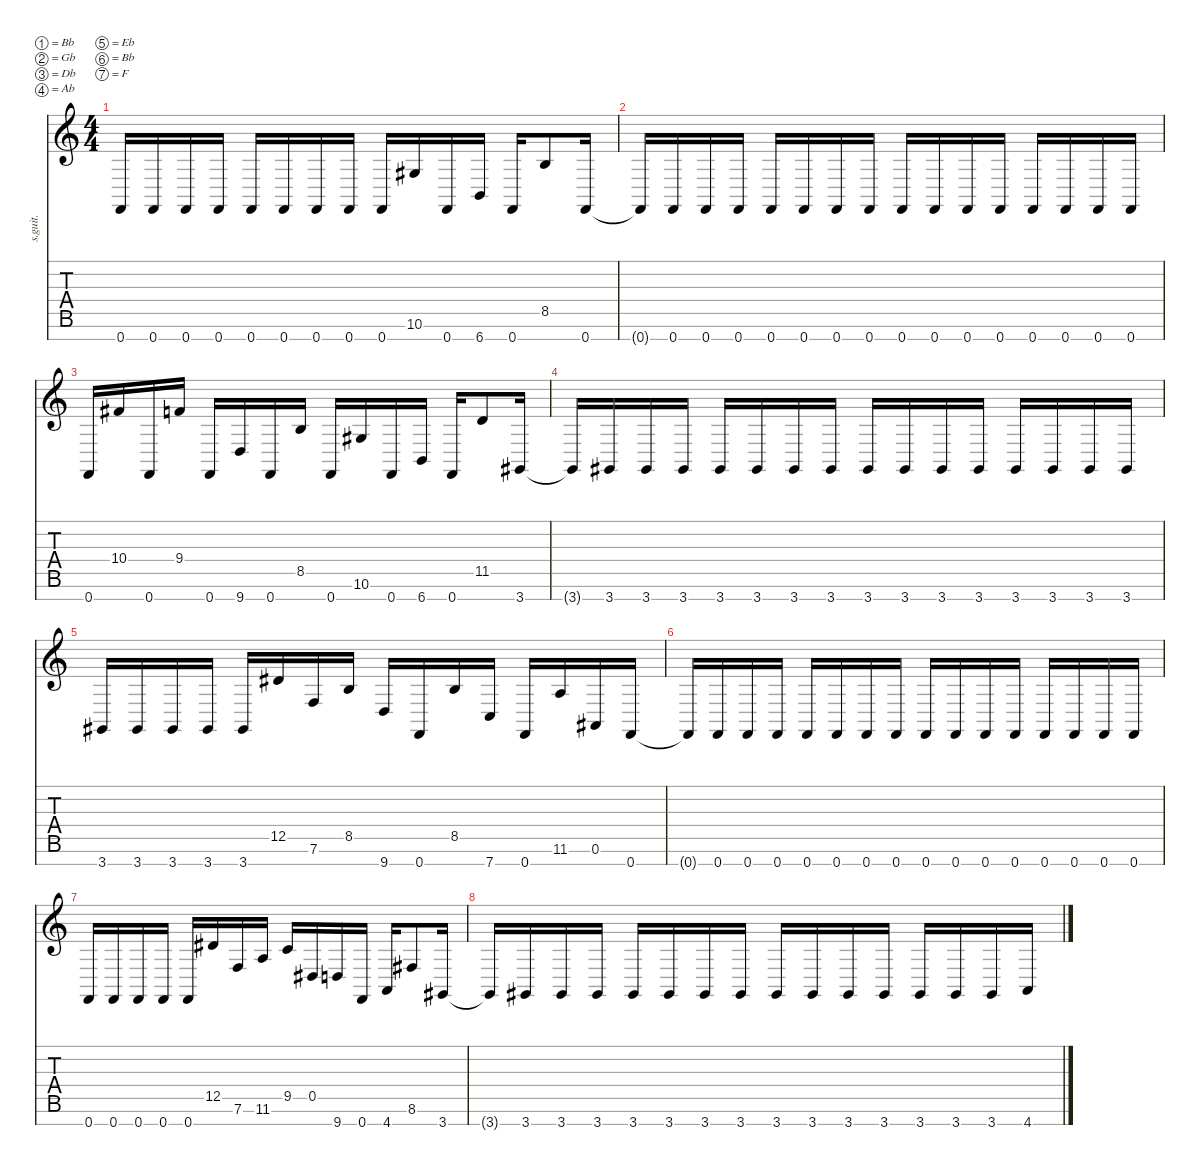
\defaultSystemsLayout 4
\hideDynamics
\bracketExtendMode nobrackets
\track ("Fredrik Thordendal" "s.guit.") {instrument distortionguitar}
\staff {score tabs}
\tuning (Bb3 Gb3 Db3 Ab2 Eb2 Bb1 F1)
\ts (4 4)
\tempo (110 hide)
\clef g2
\ks c
0.7.16{lyrics (0 "") lyrics (1 "") lyrics (2 "") lyrics (3 "") lyrics (4 "") dy f} 0.7.16{lyrics (0 "") lyrics (1 "") lyrics (2 "") lyrics (3 "") lyrics (4 "")} 0.7.16{lyrics (0 "") lyrics (1 "") lyrics (2 "") lyrics (3 "") lyrics (4 "")} 0.7.16{lyrics (0 "") lyrics (1 "") lyrics (2 "") lyrics (3 "") lyrics (4 "")} 0.7.16{lyrics (0 "") lyrics (1 "") lyrics (2 "") lyrics (3 "") lyrics (4 "")} 0.7.16{lyrics (0 "") lyrics (1 "") lyrics (2 "") lyrics (3 "") lyrics (4 "")} 0.7.16{lyrics (0 "") lyrics (1 "") lyrics (2 "") lyrics (3 "") lyrics (4 "")} 0.7.16{lyrics (0 "") lyrics (1 "") lyrics (2 "") lyrics (3 "") lyrics (4 "")} 0.7.16{lyrics (0 "") lyrics (1 "") lyrics (2 "") lyrics (3 "") lyrics (4 "")} 10.6{acc #}.16{lyrics (0 "") lyrics (1 "") lyrics (2 "") lyrics (3 "") lyrics (4 "")} 0.7.16{lyrics (0 "") lyrics (1 "") lyrics (2 "") lyrics (3 "") lyrics (4 "")} 6.7.16{lyrics (0 "") lyrics (1 "") lyrics (2 "") lyrics (3 "") lyrics (4 "")} 0.7.16{lyrics (0 "") lyrics (1 "") lyrics (2 "") lyrics (3 "") lyrics (4 "")} 8.5.8{lyrics (0 "") lyrics (1 "") lyrics (2 "") lyrics (3 "") lyrics (4 "")} 0.7.16{lyrics (0 "") lyrics (1 "") lyrics (2 "") lyrics (3 "") lyrics (4 "")} |
0.7{t}.16{lyrics (0 "") lyrics (1 "") lyrics (2 "") lyrics (3 "") lyrics (4 "")} 0.7.16{lyrics (0 "") lyrics (1 "") lyrics (2 "") lyrics (3 "") lyrics (4 "")} 0.7.16{lyrics (0 "") lyrics (1 "") lyrics (2 "") lyrics (3 "") lyrics (4 "")} 0.7.16{lyrics (0 "") lyrics (1 "") lyrics (2 "") lyrics (3 "") lyrics (4 "")} 0.7.16{lyrics (0 "") lyrics (1 "") lyrics (2 "") lyrics (3 "") lyrics (4 "")} 0.7.16{lyrics (0 "") lyrics (1 "") lyrics (2 "") lyrics (3 "") lyrics (4 "")} 0.7.16{lyrics (0 "") lyrics (1 "") lyrics (2 "") lyrics (3 "") lyrics (4 "")} 0.7.16{lyrics (0 "") lyrics (1 "") lyrics (2 "") lyrics (3 "") lyrics (4 "")} 0.7.16{lyrics (0 "") lyrics (1 "") lyrics (2 "") lyrics (3 "") lyrics (4 "")} 0.7.16{lyrics (0 "") lyrics (1 "") lyrics (2 "") lyrics (3 "") lyrics (4 "")} 0.7.16{lyrics (0 "") lyrics (1 "") lyrics (2 "") lyrics (3 "") lyrics (4 "")} 0.7.16{lyrics (0 "") lyrics (1 "") lyrics (2 "") lyrics (3 "") lyrics (4 "")} 0.7.16{lyrics (0 "") lyrics (1 "") lyrics (2 "") lyrics (3 "") lyrics (4 "")} 0.7.16{lyrics (0 "") lyrics (1 "") lyrics (2 "") lyrics (3 "") lyrics (4 "")} 0.7.16{lyrics (0 "") lyrics (1 "") lyrics (2 "") lyrics (3 "") lyrics (4 "")} 0.7.16{lyrics (0 "") lyrics (1 "") lyrics (2 "") lyrics (3 "") lyrics (4 "")} |
0.7.16{lyrics (0 "") lyrics (1 "") lyrics (2 "") lyrics (3 "") lyrics (4 "")} 10.4{acc #}.16{lyrics (0 "") lyrics (1 "") lyrics (2 "") lyrics (3 "") lyrics (4 "")} 0.7.16{lyrics (0 "") lyrics (1 "") lyrics (2 "") lyrics (3 "") lyrics (4 "")} 9.4.16{lyrics (0 "") lyrics (1 "") lyrics (2 "") lyrics (3 "") lyrics (4 "")} 0.7.16{lyrics (0 "") lyrics (1 "") lyrics (2 "") lyrics (3 "") lyrics (4 "")} 9.7.16{lyrics (0 "") lyrics (1 "") lyrics (2 "") lyrics (3 "") lyrics (4 "")} 0.7.16{lyrics (0 "") lyrics (1 "") lyrics (2 "") lyrics (3 "") lyrics (4 "")} 8.5.16{lyrics (0 "") lyrics (1 "") lyrics (2 "") lyrics (3 "") lyrics (4 "")} 0.7.16{lyrics (0 "") lyrics (1 "") lyrics (2 "") lyrics (3 "") lyrics (4 "")} 10.6{acc #}.16{lyrics (0 "") lyrics (1 "") lyrics (2 "") lyrics (3 "") lyrics (4 "")} 0.7.16{lyrics (0 "") lyrics (1 "") lyrics (2 "") lyrics (3 "") lyrics (4 "")} 6.7.16{lyrics (0 "") lyrics (1 "") lyrics (2 "") lyrics (3 "") lyrics (4 "")} 0.7.16{lyrics (0 "") lyrics (1 "") lyrics (2 "") lyrics (3 "") lyrics (4 "")} 11.5.8{lyrics (0 "") lyrics (1 "") lyrics (2 "") lyrics (3 "") lyrics (4 "")} 3.7{acc #}.16{lyrics (0 "") lyrics (1 "") lyrics (2 "") lyrics (3 "") lyrics (4 "")} |
3.7{t acc #}.16{lyrics (0 "") lyrics (1 "") lyrics (2 "") lyrics (3 "") lyrics (4 "")} 3.7{acc #}.16{lyrics (0 "") lyrics (1 "") lyrics (2 "") lyrics (3 "") lyrics (4 "")} 3.7{acc #}.16{lyrics (0 "") lyrics (1 "") lyrics (2 "") lyrics (3 "") lyrics (4 "")} 3.7{acc #}.16{lyrics (0 "") lyrics (1 "") lyrics (2 "") lyrics (3 "") lyrics (4 "")} 3.7{acc #}.16{lyrics (0 "") lyrics (1 "") lyrics (2 "") lyrics (3 "") lyrics (4 "")} 3.7{acc #}.16{lyrics (0 "") lyrics (1 "") lyrics (2 "") lyrics (3 "") lyrics (4 "")} 3.7{acc #}.16{lyrics (0 "") lyrics (1 "") lyrics (2 "") lyrics (3 "") lyrics (4 "")} 3.7{acc #}.16{lyrics (0 "") lyrics (1 "") lyrics (2 "") lyrics (3 "") lyrics (4 "")} 3.7{acc #}.16{lyrics (0 "") lyrics (1 "") lyrics (2 "") lyrics (3 "") lyrics (4 "")} 3.7{acc #}.16{lyrics (0 "") lyrics (1 "") lyrics (2 "") lyrics (3 "") lyrics (4 "")} 3.7{acc #}.16{lyrics (0 "") lyrics (1 "") lyrics (2 "") lyrics (3 "") lyrics (4 "")} 3.7{acc #}.16{lyrics (0 "") lyrics (1 "") lyrics (2 "") lyrics (3 "") lyrics (4 "")} 3.7{acc #}.16{lyrics (0 "") lyrics (1 "") lyrics (2 "") lyrics (3 "") lyrics (4 "")} 3.7{acc #}.16{lyrics (0 "") lyrics (1 "") lyrics (2 "") lyrics (3 "") lyrics (4 "")} 3.7{acc #}.16{lyrics (0 "") lyrics (1 "") lyrics (2 "") lyrics (3 "") lyrics (4 "")} 3.7{acc #}.16{lyrics (0 "") lyrics (1 "") lyrics (2 "") lyrics (3 "") lyrics (4 "")} |
3.7{acc #}.16{lyrics (0 "") lyrics (1 "") lyrics (2 "") lyrics (3 "") lyrics (4 "")} 3.7{acc #}.16{lyrics (0 "") lyrics (1 "") lyrics (2 "") lyrics (3 "") lyrics (4 "")} 3.7{acc #}.16{lyrics (0 "") lyrics (1 "") lyrics (2 "") lyrics (3 "") lyrics (4 "")} 3.7{acc #}.16{lyrics (0 "") lyrics (1 "") lyrics (2 "") lyrics (3 "") lyrics (4 "")} 3.7{acc #}.16{lyrics (0 "") lyrics (1 "") lyrics (2 "") lyrics (3 "") lyrics (4 "")} 12.5{acc #}.16{lyrics (0 "") lyrics (1 "") lyrics (2 "") lyrics (3 "") lyrics (4 "")} 7.6.16{lyrics (0 "") lyrics (1 "") lyrics (2 "") lyrics (3 "") lyrics (4 "")} 8.5.16{lyrics (0 "") lyrics (1 "") lyrics (2 "") lyrics (3 "") lyrics (4 "")} 9.7.16{lyrics (0 "") lyrics (1 "") lyrics (2 "") lyrics (3 "") lyrics (4 "")} 0.7.16{lyrics (0 "") lyrics (1 "") lyrics (2 "") lyrics (3 "") lyrics (4 "")} 8.5.16{lyrics (0 "") lyrics (1 "") lyrics (2 "") lyrics (3 "") lyrics (4 "")} 7.7.16{lyrics (0 "") lyrics (1 "") lyrics (2 "") lyrics (3 "") lyrics (4 "")} 0.7.16{lyrics (0 "") lyrics (1 "") lyrics (2 "") lyrics (3 "") lyrics (4 "")} 11.6.16{lyrics (0 "") lyrics (1 "") lyrics (2 "") lyrics (3 "") lyrics (4 "")} 0.6{acc #}.16{lyrics (0 "") lyrics (1 "") lyrics (2 "") lyrics (3 "") lyrics (4 "")} 0.7.16{lyrics (0 "") lyrics (1 "") lyrics (2 "") lyrics (3 "") lyrics (4 "")} |
0.7{t}.16{lyrics (0 "") lyrics (1 "") lyrics (2 "") lyrics (3 "") lyrics (4 "")} 0.7.16{lyrics (0 "") lyrics (1 "") lyrics (2 "") lyrics (3 "") lyrics (4 "")} 0.7.16{lyrics (0 "") lyrics (1 "") lyrics (2 "") lyrics (3 "") lyrics (4 "")} 0.7.16{lyrics (0 "") lyrics (1 "") lyrics (2 "") lyrics (3 "") lyrics (4 "")} 0.7.16{lyrics (0 "") lyrics (1 "") lyrics (2 "") lyrics (3 "") lyrics (4 "")} 0.7.16{lyrics (0 "") lyrics (1 "") lyrics (2 "") lyrics (3 "") lyrics (4 "")} 0.7.16{lyrics (0 "") lyrics (1 "") lyrics (2 "") lyrics (3 "") lyrics (4 "")} 0.7.16{lyrics (0 "") lyrics (1 "") lyrics (2 "") lyrics (3 "") lyrics (4 "")} 0.7.16{lyrics (0 "") lyrics (1 "") lyrics (2 "") lyrics (3 "") lyrics (4 "")} 0.7.16{lyrics (0 "") lyrics (1 "") lyrics (2 "") lyrics (3 "") lyrics (4 "")} 0.7.16{lyrics (0 "") lyrics (1 "") lyrics (2 "") lyrics (3 "") lyrics (4 "")} 0.7.16{lyrics (0 "") lyrics (1 "") lyrics (2 "") lyrics (3 "") lyrics (4 "")} 0.7.16{lyrics (0 "") lyrics (1 "") lyrics (2 "") lyrics (3 "") lyrics (4 "")} 0.7.16{lyrics (0 "") lyrics (1 "") lyrics (2 "") lyrics (3 "") lyrics (4 "")} 0.7.16{lyrics (0 "") lyrics (1 "") lyrics (2 "") lyrics (3 "") lyrics (4 "")} 0.7.16{lyrics (0 "") lyrics (1 "") lyrics (2 "") lyrics (3 "") lyrics (4 "")} |
0.7.16{lyrics (0 "") lyrics (1 "") lyrics (2 "") lyrics (3 "") lyrics (4 "")} 0.7.16{lyrics (0 "") lyrics (1 "") lyrics (2 "") lyrics (3 "") lyrics (4 "")} 0.7.16{lyrics (0 "") lyrics (1 "") lyrics (2 "") lyrics (3 "") lyrics (4 "")} 0.7.16{lyrics (0 "") lyrics (1 "") lyrics (2 "") lyrics (3 "") lyrics (4 "")} 0.7.16{lyrics (0 "") lyrics (1 "") lyrics (2 "") lyrics (3 "") lyrics (4 "")} 12.5{acc #}.16{lyrics (0 "") lyrics (1 "") lyrics (2 "") lyrics (3 "") lyrics (4 "")} 7.6.16{lyrics (0 "") lyrics (1 "") lyrics (2 "") lyrics (3 "") lyrics (4 "")} 11.6.16{lyrics (0 "") lyrics (1 "") lyrics (2 "") lyrics (3 "") lyrics (4 "")} 9.5.16{lyrics (0 "") lyrics (1 "") lyrics (2 "") lyrics (3 "") lyrics (4 "")} 0.5{acc #}.16{lyrics (0 "") lyrics (1 "") lyrics (2 "") lyrics (3 "") lyrics (4 "")} 9.7.16{lyrics (0 "") lyrics (1 "") lyrics (2 "") lyrics (3 "") lyrics (4 "")} 0.7.16{lyrics (0 "") lyrics (1 "") lyrics (2 "") lyrics (3 "") lyrics (4 "")} 4.7.16{lyrics (0 "") lyrics (1 "") lyrics (2 "") lyrics (3 "") lyrics (4 "")} 8.6{acc #}.8{lyrics (0 "") lyrics (1 "") lyrics (2 "") lyrics (3 "") lyrics (4 "")} 3.7{acc #}.16{lyrics (0 "") lyrics (1 "") lyrics (2 "") lyrics (3 "") lyrics (4 "")} |
3.7{t acc #}.16{lyrics (0 "") lyrics (1 "") lyrics (2 "") lyrics (3 "") lyrics (4 "")} 3.7{acc #}.16{lyrics (0 "") lyrics (1 "") lyrics (2 "") lyrics (3 "") lyrics (4 "")} 3.7{acc #}.16{lyrics (0 "") lyrics (1 "") lyrics (2 "") lyrics (3 "") lyrics (4 "")} 3.7{acc #}.16{lyrics (0 "") lyrics (1 "") lyrics (2 "") lyrics (3 "") lyrics (4 "")} 3.7{acc #}.16{lyrics (0 "") lyrics (1 "") lyrics (2 "") lyrics (3 "") lyrics (4 "")} 3.7{acc #}.16{lyrics (0 "") lyrics (1 "") lyrics (2 "") lyrics (3 "") lyrics (4 "")} 3.7{acc #}.16{lyrics (0 "") lyrics (1 "") lyrics (2 "") lyrics (3 "") lyrics (4 "")} 3.7{acc #}.16{lyrics (0 "") lyrics (1 "") lyrics (2 "") lyrics (3 "") lyrics (4 "")} 3.7{acc #}.16{lyrics (0 "") lyrics (1 "") lyrics (2 "") lyrics (3 "") lyrics (4 "")} 3.7{acc #}.16{lyrics (0 "") lyrics (1 "") lyrics (2 "") lyrics (3 "") lyrics (4 "")} 3.7{acc #}.16{lyrics (0 "") lyrics (1 "") lyrics (2 "") lyrics (3 "") lyrics (4 "")} 3.7{acc #}.16{lyrics (0 "") lyrics (1 "") lyrics (2 "") lyrics (3 "") lyrics (4 "")} 3.7{acc #}.16{lyrics (0 "") lyrics (1 "") lyrics (2 "") lyrics (3 "") lyrics (4 "")} 3.7{acc #}.16{lyrics (0 "") lyrics (1 "") lyrics (2 "") lyrics (3 "") lyrics (4 "")} 3.7{acc #}.16{lyrics (0 "") lyrics (1 "") lyrics (2 "") lyrics (3 "") lyrics (4 "")} 4.7.16{lyrics (0 "") lyrics (1 "") lyrics (2 "") lyrics (3 "") lyrics (4 "")}
